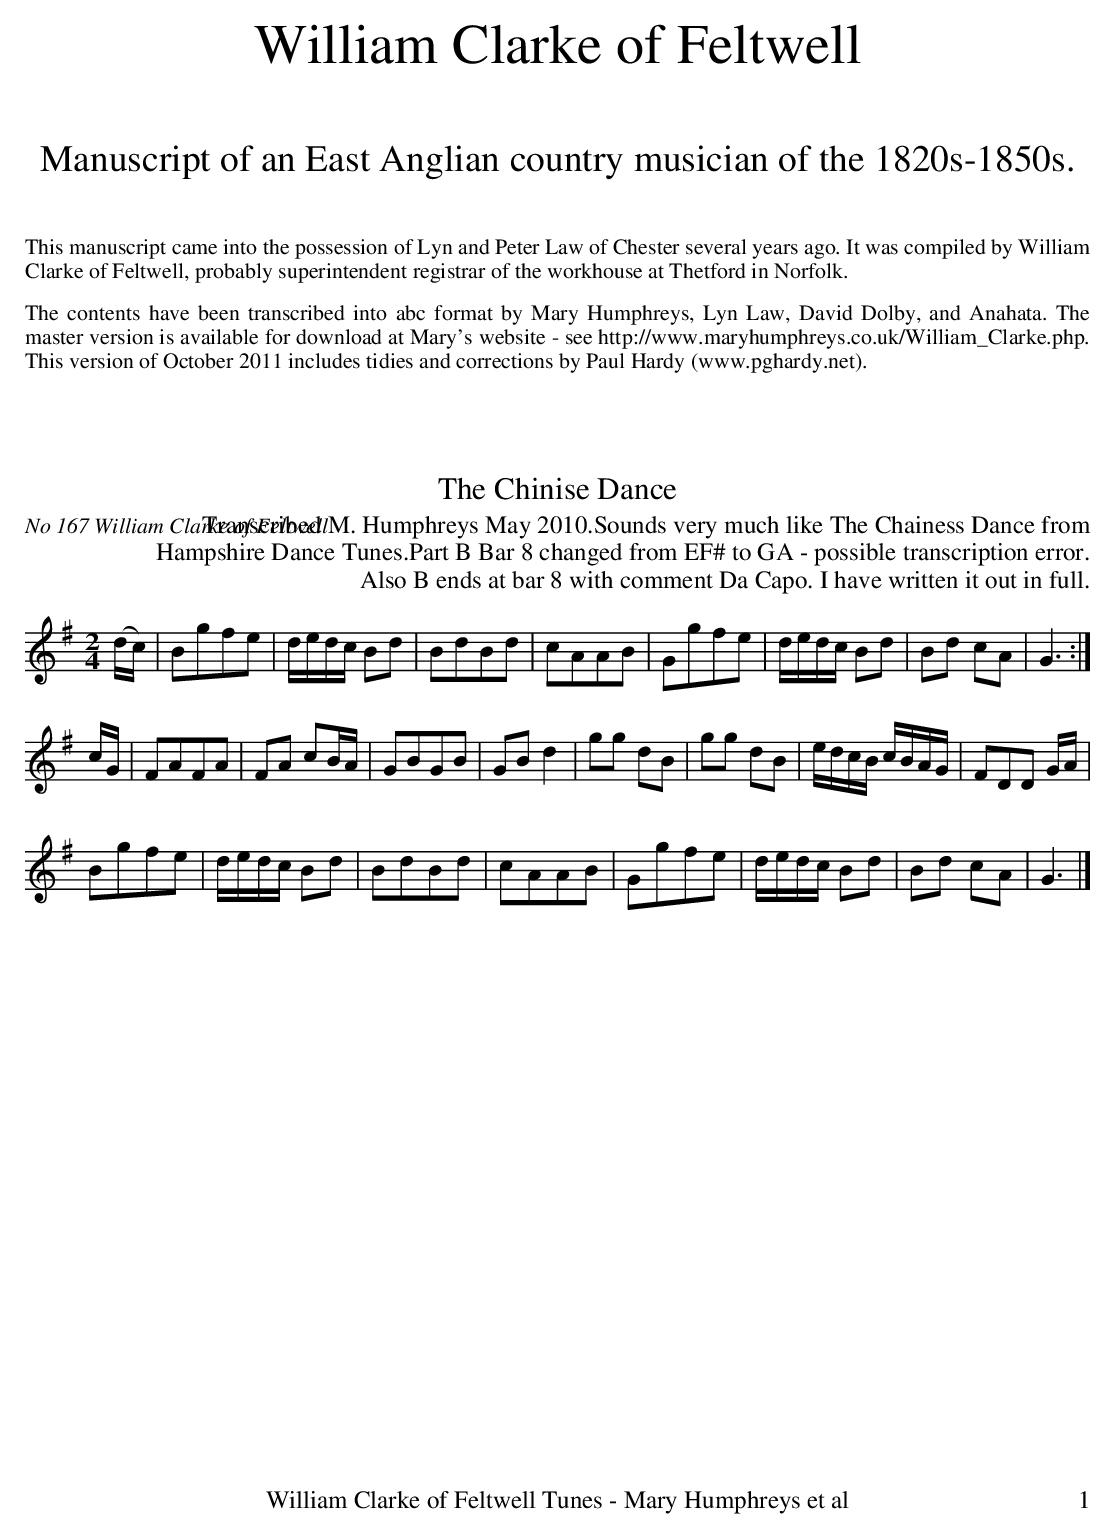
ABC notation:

X:1
T:The Chinise Dance
O:No 167 William Clarke of Feltwell
M:2/4
L:1/8
K:G
(d/c/)|Bgfe|d/e/d/c/ Bd|BdBd|cAAB|Ggfe|d/e/d/c/ Bd|Bd cA|G3:|
c/G/|FAFA|FA cB/A/|GBGB|GB d2|gg dB|gg dB|e/d/c/B/ c/B/A/G/|FDD G/A/|
Bgfe|d/e/d/c/ Bd|BdBd|cAAB|Ggfe|d/e/d/c/ Bd|Bd cA|G3|]
